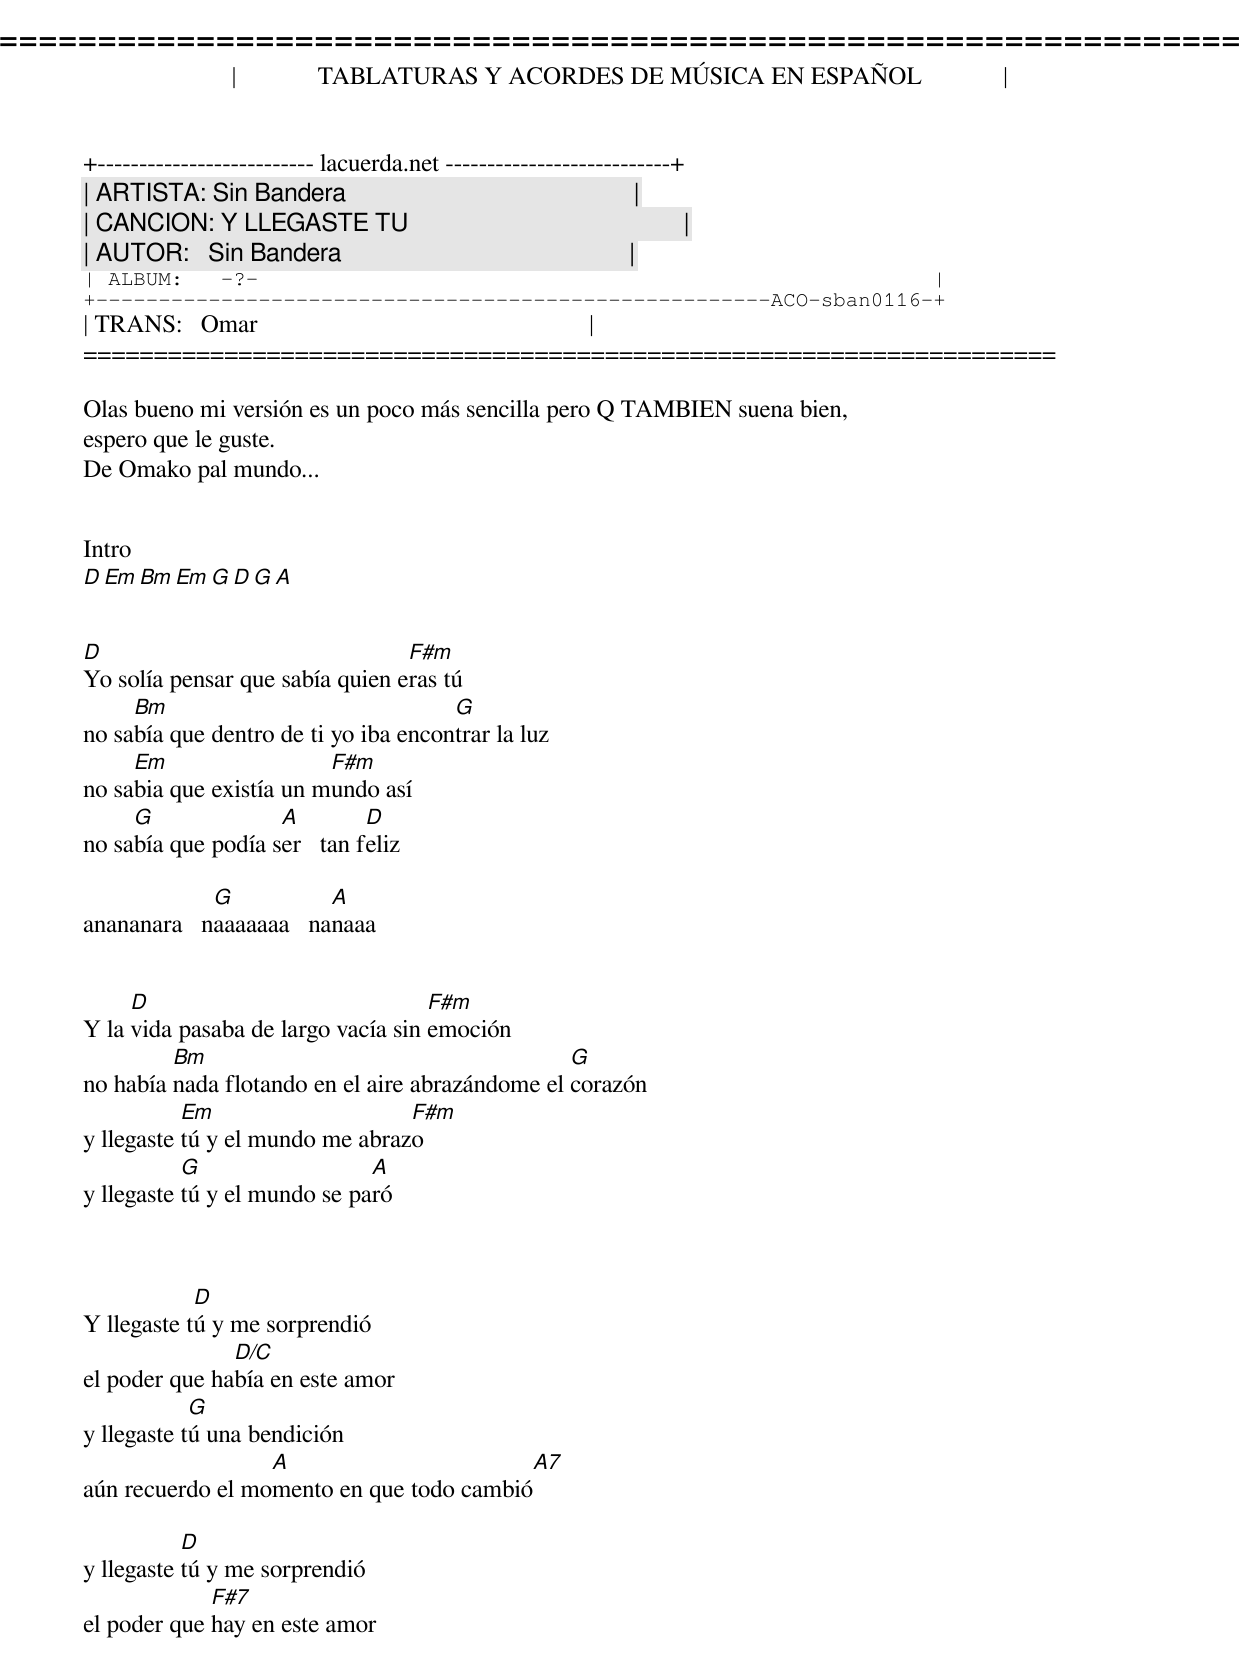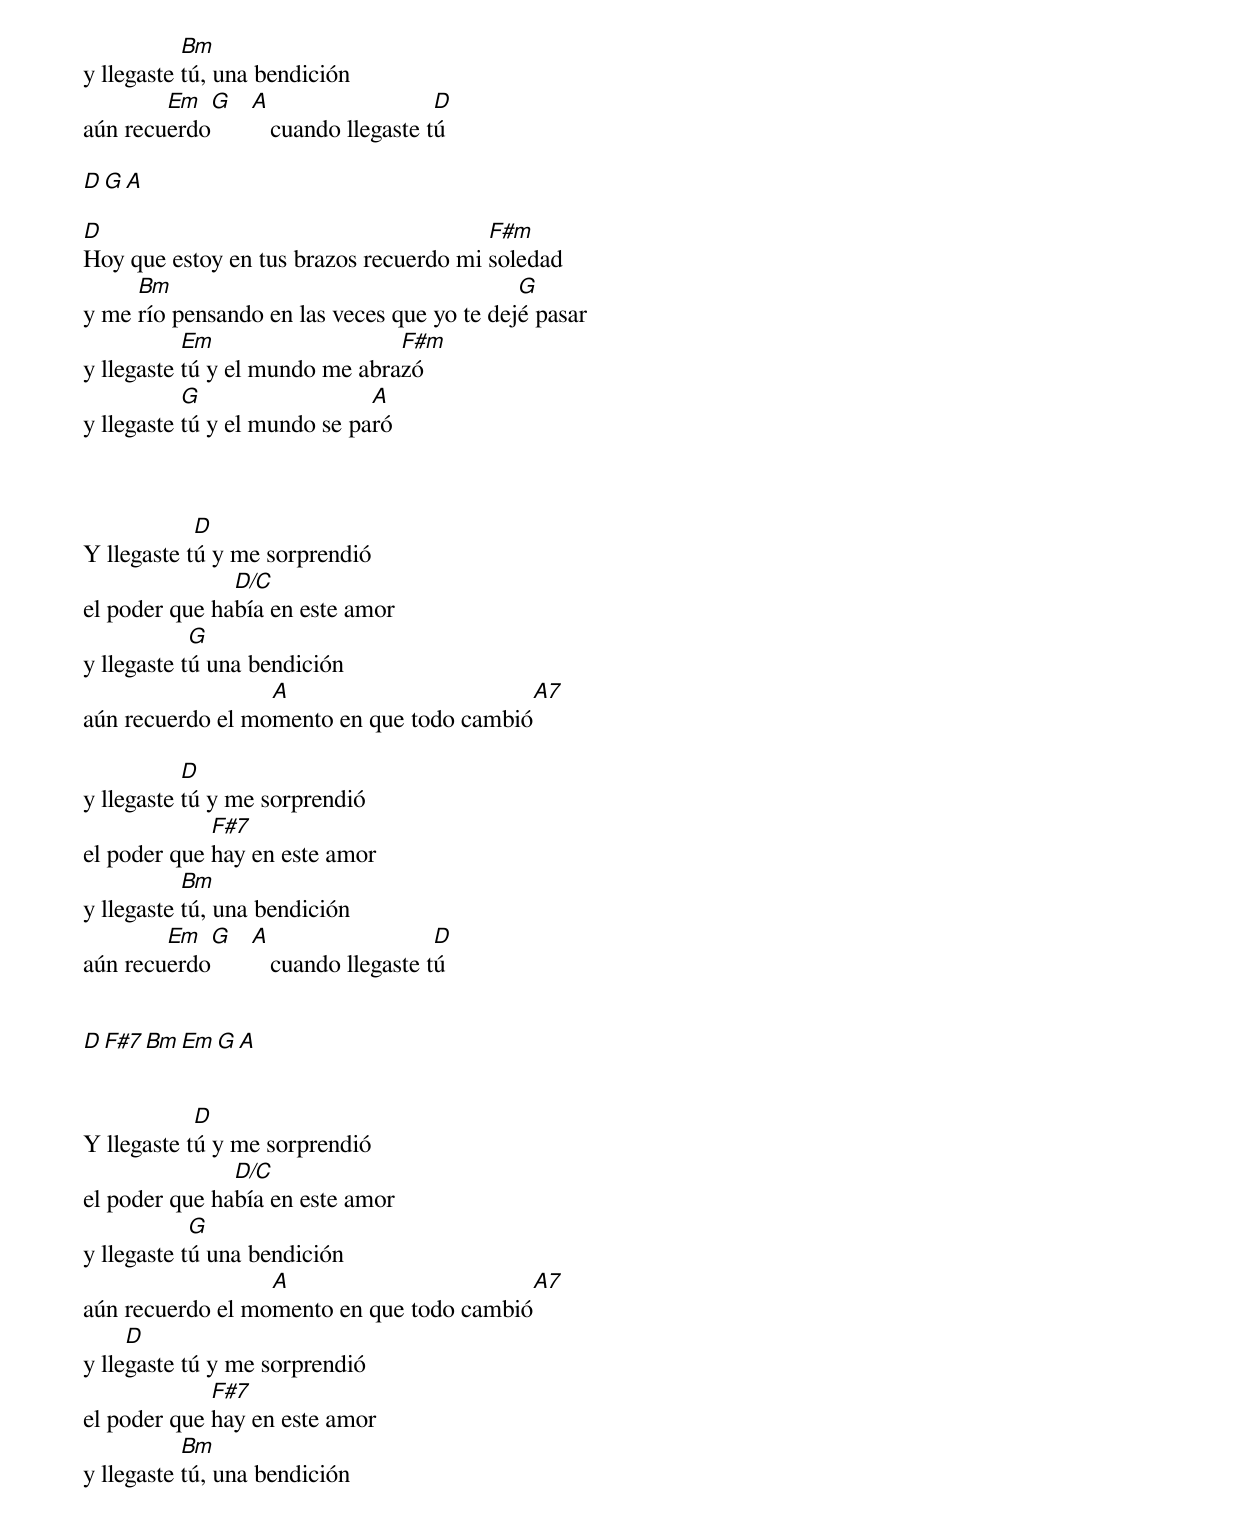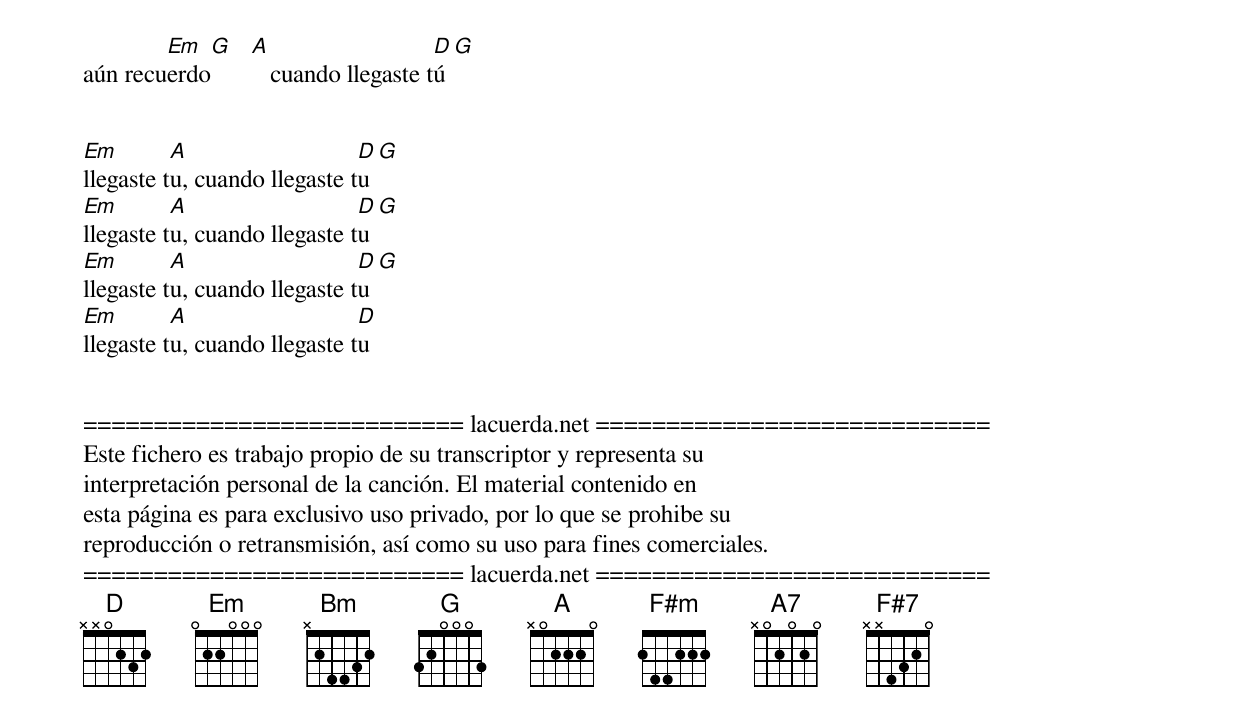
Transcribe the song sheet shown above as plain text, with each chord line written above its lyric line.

=====================================================================
|             TABLATURAS Y ACORDES DE MÚSICA EN ESPAÑOL             |
+-------------------------- lacuerda.net ---------------------------+
| ARTISTA: Sin Bandera                                              |
| CANCION: Y LLEGASTE TU                                            |
| AUTOR:   Sin Bandera                                              |
| ALBUM:   -?-                                                      |
+------------------------------------------------------ACO-sban0116-+
| TRANS:   Omar                                                     |
=====================================================================

Olas bueno mi versión es un poco más sencilla pero Q TAMBIEN suena bien,
espero que le guste.
De Omako pal mundo...


Intro
D  Em   Bm   Em    G  D    G  A


D                                F#m
Yo solía pensar que sabía quien eras tú
     Bm                               G
no sabía que dentro de ti yo iba encontrar la luz
     Em                  F#m
no sabia que existía un mundo así
     G              A         D
no sabía que podía ser   tan feliz

             G           A
anananara   naaaaaaa   nanaaa


     D                              F#m
Y la vida pasaba de largo vacía sin emoción
         Bm                                      G
no había nada flotando en el aire abrazándome el corazón
           Em                    F#m
y llegaste tú y el mundo me abrazo
           G                  A
y llegaste tú y el mundo se paró



            D
Y llegaste tú y me sorprendió
               D/C
el poder que había en este amor
            G
y llegaste tú una bendición
                  A                        A7
aún recuerdo el momento en que todo cambió

           D
y llegaste tú y me sorprendió
             F#7
el poder que hay en este amor
           Bm
y llegaste tú, una bendición
        Em  G  A                   D
aún recuerdo      cuando llegaste tú

D     G       A

D                                       F#m
Hoy que estoy en tus brazos recuerdo mi soledad
     Bm                                     G
y me río pensando en las veces que yo te dejé pasar
           Em                   F#m
y llegaste tú y el mundo me abrazó
           G                  A
y llegaste tú y el mundo se paró



            D
Y llegaste tú y me sorprendió
               D/C
el poder que había en este amor
            G
y llegaste tú una bendición
                  A                        A7
aún recuerdo el momento en que todo cambió

           D
y llegaste tú y me sorprendió
             F#7
el poder que hay en este amor
           Bm
y llegaste tú, una bendición
        Em  G  A                   D
aún recuerdo      cuando llegaste tú


D  F#7  Bm    Em  G    A


            D
Y llegaste tú y me sorprendió
               D/C
el poder que había en este amor
            G
y llegaste tú una bendición
                  A                        A7
aún recuerdo el momento en que todo cambió
     D
y llegaste tú y me sorprendió
             F#7
el poder que hay en este amor
           Bm
y llegaste tú, una bendición
        Em  G  A                   D     G
aún recuerdo      cuando llegaste tú


Em        A                   D    G
llegaste tu, cuando llegaste tu
Em        A                   D    G
llegaste tu, cuando llegaste tu
Em        A                   D    G
llegaste tu, cuando llegaste tu
Em        A                   D
llegaste tu, cuando llegaste tu


=========================== lacuerda.net ============================
Este fichero es trabajo propio de su transcriptor y representa su
interpretación personal de la canción. El material contenido en
esta página es para exclusivo uso privado, por lo que se prohibe su
reproducción o retransmisión, así como su uso para fines comerciales.
=========================== lacuerda.net ============================
